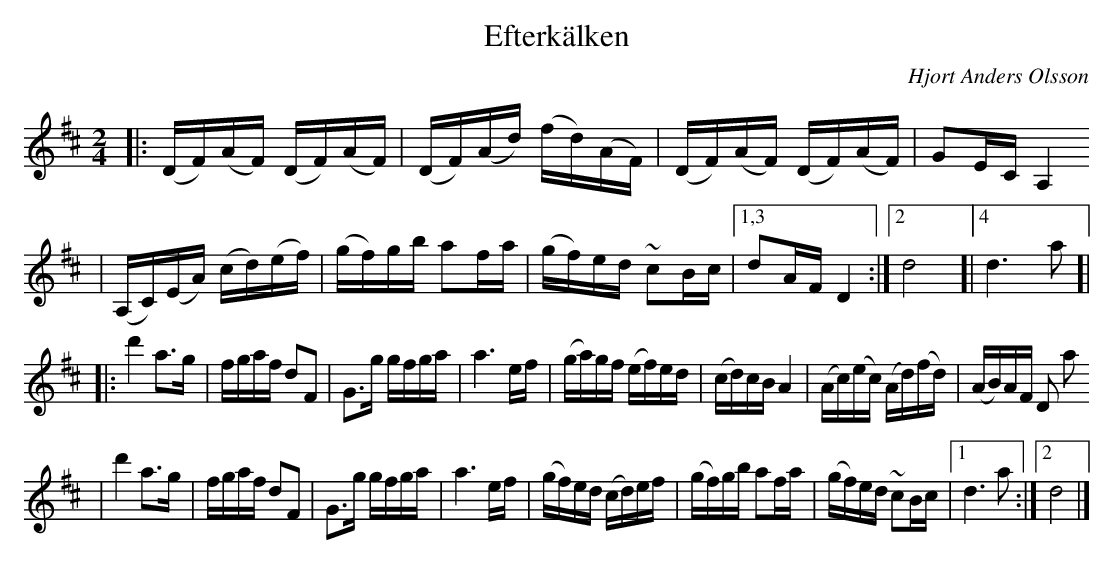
X:1
T:Efterkälken
C:Hjort Anders Olsson
M:2/4
K:D
L:1/16
|: (DF)(AF) (DF)(AF) | (DF)(Ad) (fd)(AF) \
|  (DF)(AF) (DF)(AF) | G2EC A,4
| (A,C)(EA) (cd)(ef) | (gf)gb a2fa | (gf)ed ~c2Bc \
|[1,3 d2AF D4 :|[2 d8 ]|[4 d6 a2]|
|: d'4 a3g | fgaf d2F2 | G3g gfga | a6ef \
| (ga)gf (ef)ed | (cd)cB A4 | (Ac)(ec) (Ad)(fd) | (AB)AF D2 a2
|  d'4 a3g | fgaf d2F2 | G3g gfga | a6ef \
| (gf)ed (cd)ef | (gf)gb a2fa | (gf)ed ~c2Bc |[1 d6 a2 :|[2 d8 |]
